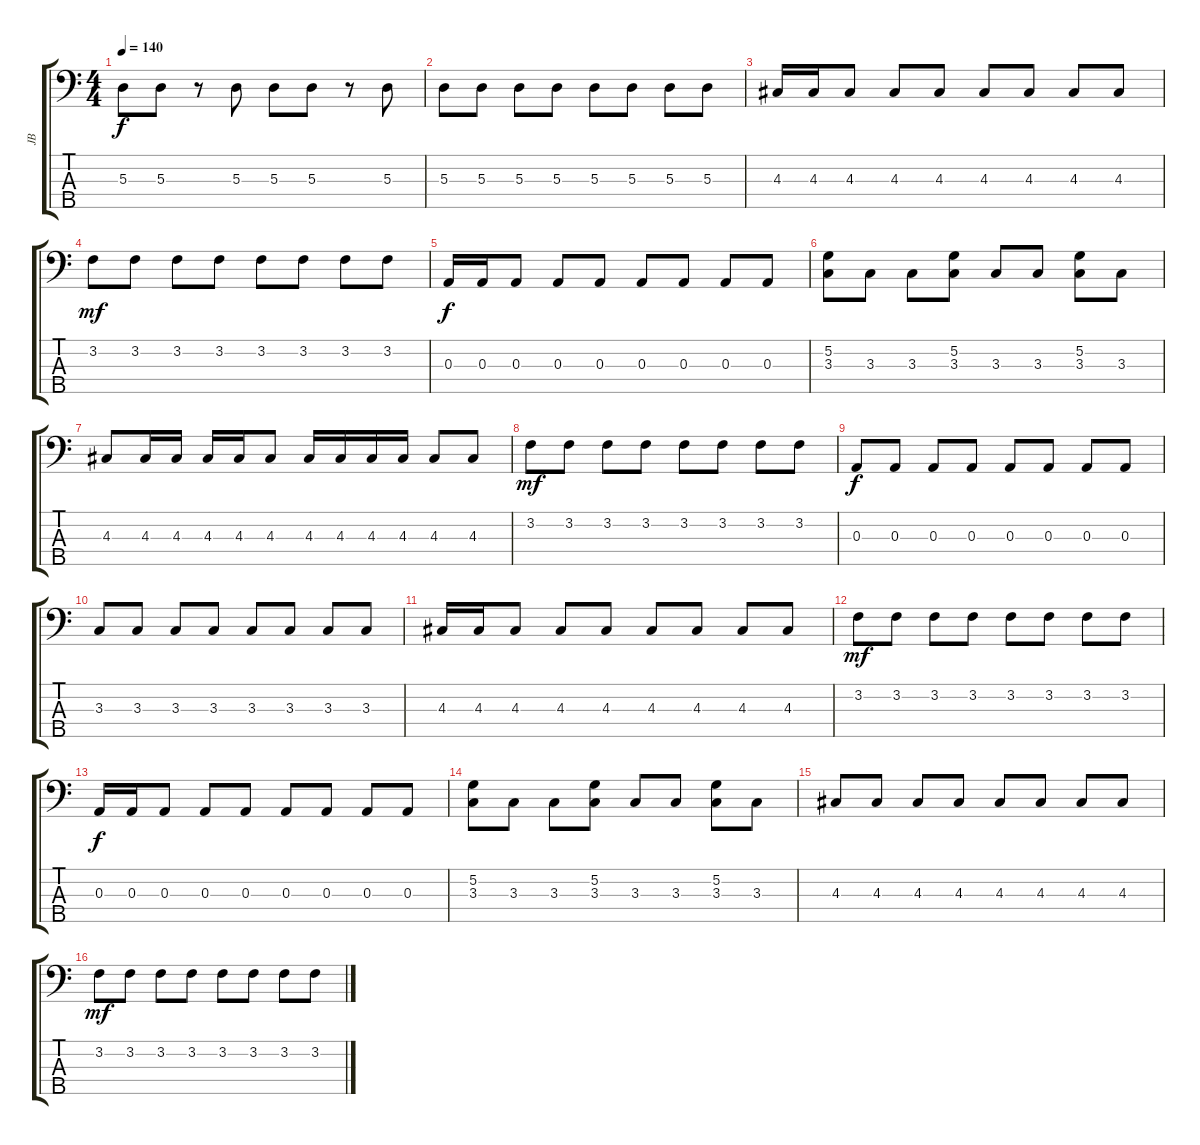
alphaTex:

\track ("JB" "JB") {instrument electricbassfinger}
\staff {score tabs}
\tuning (G2 D2 A1 E1 B0) {hide}
\ts (4 4)
\tempo 140
\clef f4
\ks c
5.3.8{dy f} 5.3.8 r.8 5.3.8 5.3.8 5.3.8 r.8 5.3.8 |
5.3.8 5.3.8 5.3.8 5.3.8 5.3.8 5.3.8 5.3.8 5.3.8 |
4.3.16 4.3.16 4.3.8 4.3.8 4.3.8 4.3.8 4.3.8 4.3.8 4.3.8 |
3.2.8{dy mf} 3.2.8 3.2.8 3.2.8 3.2.8 3.2.8 3.2.8 3.2.8 |
0.3.16{dy f} 0.3.16 0.3.8 0.3.8 0.3.8 0.3.8 0.3.8 0.3.8 0.3.8 |
(5.2 3.3).8 3.3.8 3.3.8 (5.2 3.3).8 3.3.8 3.3.8 (5.2 3.3).8 3.3.8 |
4.3.8 4.3.16 4.3.16 4.3.16 4.3.16 4.3.8 4.3.16 4.3.16 4.3.16 4.3.16 4.3.8 4.3.8 |
3.2.8{dy mf} 3.2.8 3.2.8 3.2.8 3.2.8 3.2.8 3.2.8 3.2.8 |
0.3.8{dy f} 0.3.8 0.3.8 0.3.8 0.3.8 0.3.8 0.3.8 0.3.8 |
3.3.8 3.3.8 3.3.8 3.3.8 3.3.8 3.3.8 3.3.8 3.3.8 |
4.3.16 4.3.16 4.3.8 4.3.8 4.3.8 4.3.8 4.3.8 4.3.8 4.3.8 |
3.2.8{dy mf} 3.2.8 3.2.8 3.2.8 3.2.8 3.2.8 3.2.8 3.2.8 |
0.3.16{dy f} 0.3.16 0.3.8 0.3.8 0.3.8 0.3.8 0.3.8 0.3.8 0.3.8 |
(5.2 3.3).8 3.3.8 3.3.8 (5.2 3.3).8 3.3.8 3.3.8 (5.2 3.3).8 3.3.8 |
4.3.8 4.3.8 4.3.8 4.3.8 4.3.8 4.3.8 4.3.8 4.3.8 |
3.2.8{dy mf} 3.2.8 3.2.8 3.2.8 3.2.8 3.2.8 3.2.8 3.2.8
